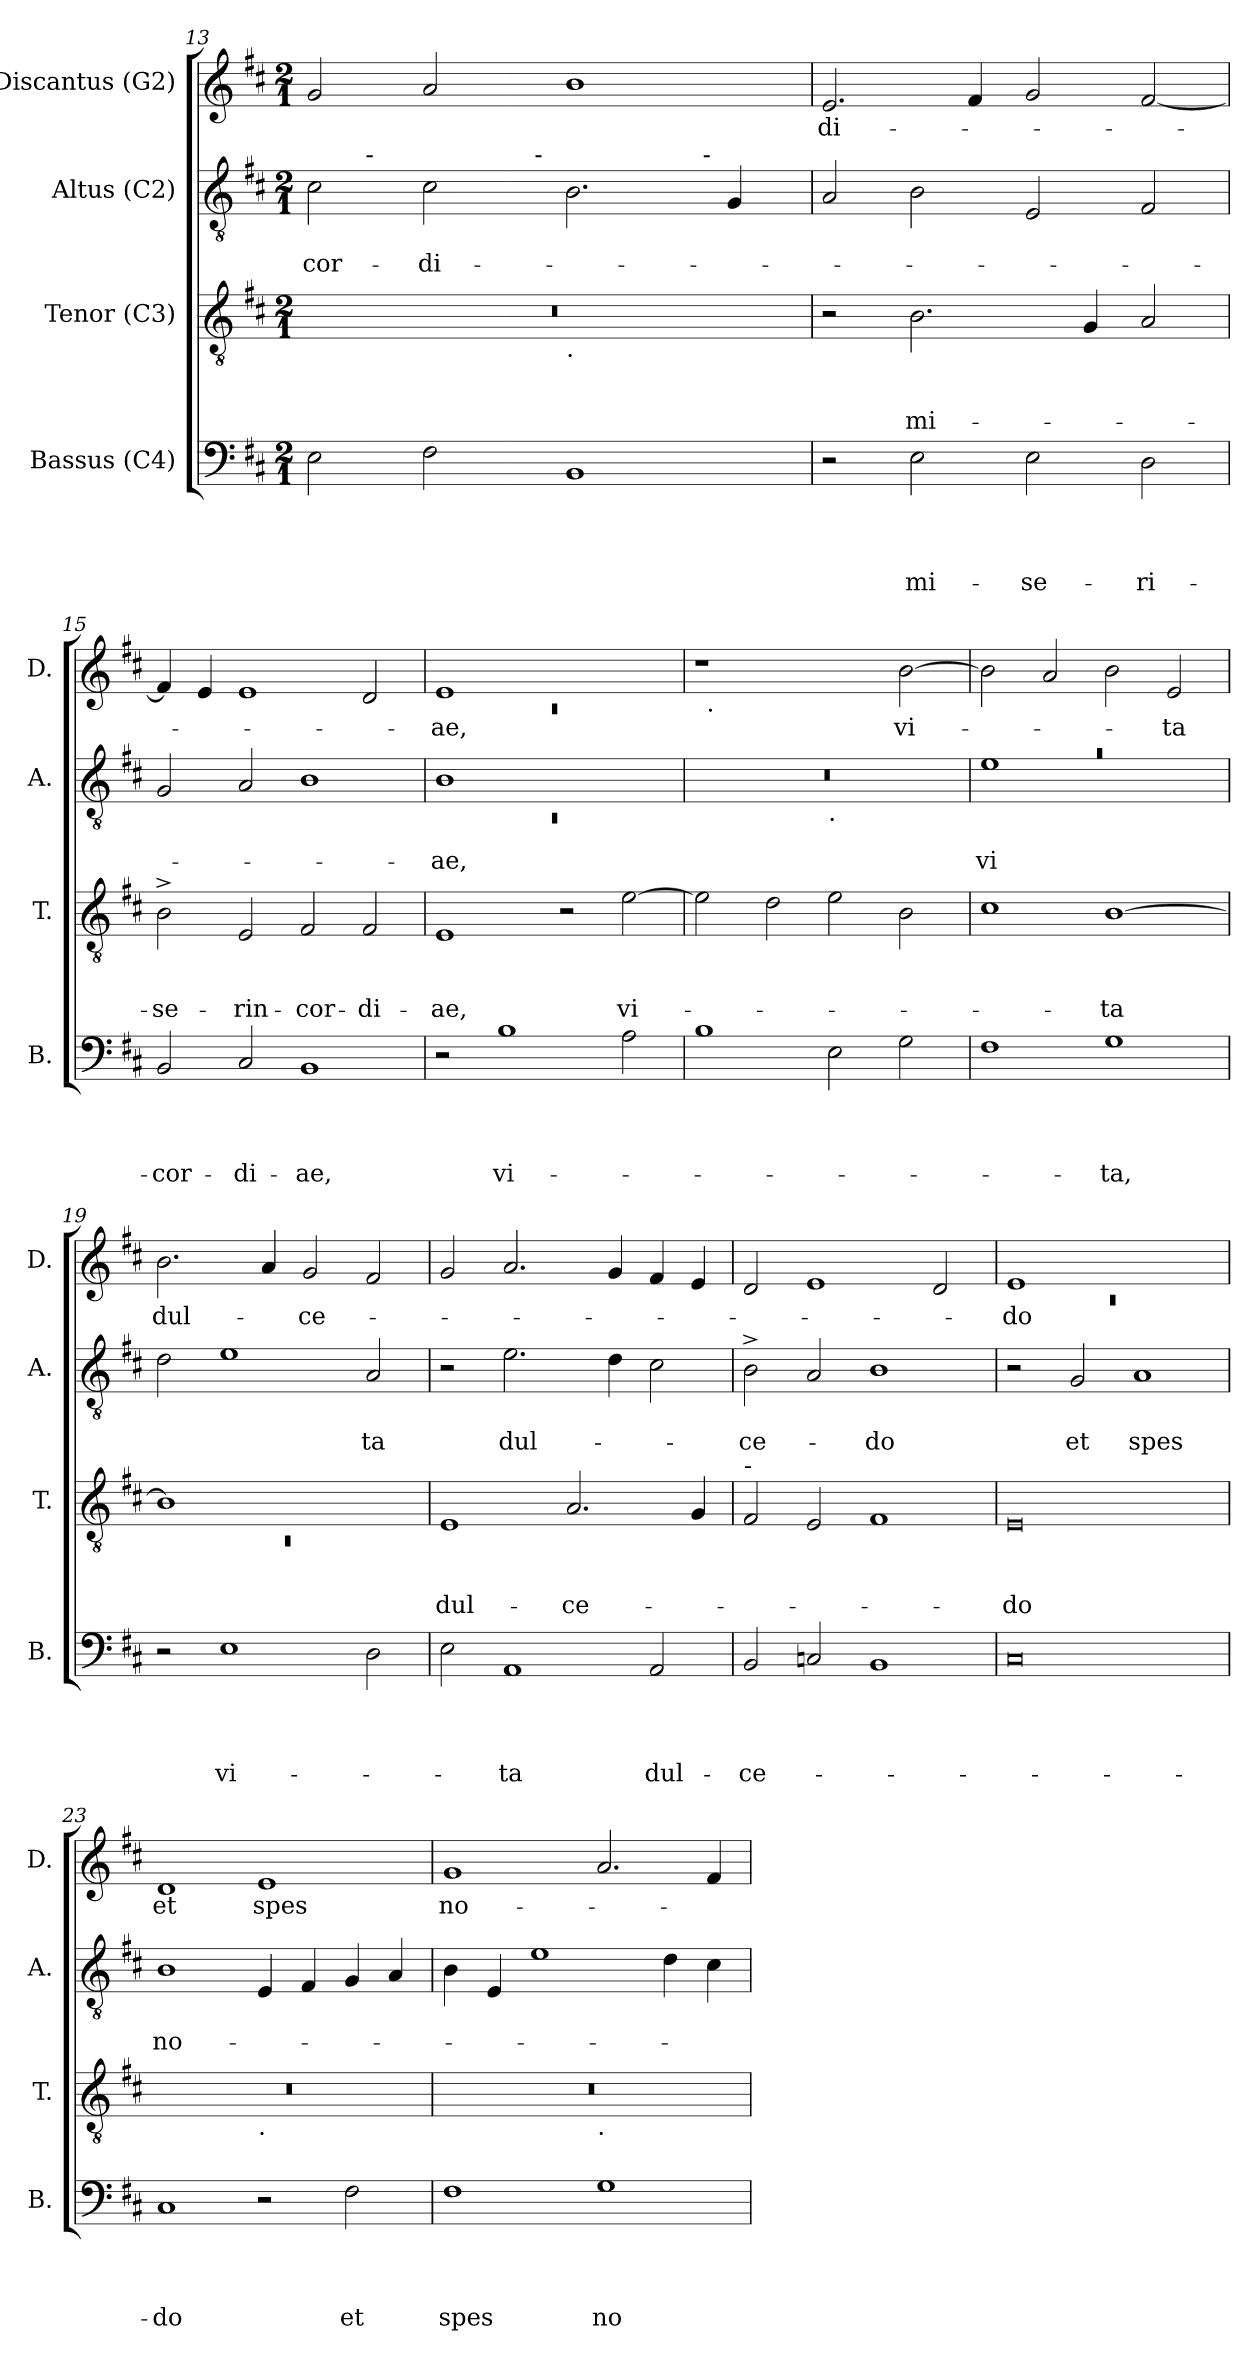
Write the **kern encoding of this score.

**kern	**text	**text	**text	**text	**kern	**text	**text	**text	**kern	**text	**text	**kern	**text
*part4	*part4	*part4	*part4	*part4	*part3	*part3	*part3	*part3	*part2	*part2	*part2	*part1	*part1
*staff4	*staff4	*staff4	*staff4	*staff4	*staff3	*staff3	*staff3	*staff3	*staff2	*staff2	*staff2	*staff1	*staff1
*I"Bassus (C4)	*	*	*	*	*I"Tenor (C3)	*	*	*	*I"Altus (C2)	*	*	*I"Discantus (G2)	*
*I'B.	*	*	*	*	*I'T.	*	*	*	*I'A.	*	*	*I'D.	*
!!LO:PB:g=z
*clefF4	*	*	*	*	*clefGv2	*	*	*	*clefGv2	*	*	*clefG2	*
*k[f#c#]	*	*	*	*	*k[f#c#]	*	*	*	*k[f#c#]	*	*	*k[f#c#]	*
*D:	*	*	*	*	*D:	*	*	*	*D:	*	*	*D:	*
*M2/1	*	*	*	*	*M2/1	*	*	*	*M2/1	*	*	*M2/1	*
=13	=13	=13	=13	=13	=13	=13	=13	=13	=13	=13	=13	=13	=13
!	!	!	!	!	!	!	!	!	!	!	!LO:LY:b	!	!
*	*	*	*	*	*^	*	*	*	*^	*	*	*	*
*	*	*	*	*	*	*	*	*	*	*	*^	*	*	*	*
*	*	*	*	*	*	*	*	*	*	*	*	*^	*	*	*	*
2E\	.	.	.	.	0r	1ryy	.	.	.	2c#\	4ryy	2ryy	1ryy	.	-cor-	2g/	.
!	!	!	!	!	!	!	!	!	!	!	!LO:TX:a:t=-	!	!	!	!	!	!
.	.	.	.	.	.	.	.	.	.	.	1..ryy	.	.	.	.	.	.
!	!	!	!	!	!	!	!	!	!	!	!	!	!	!	!LO:LY:b	!	!
2F#\	.	.	.	.	.	.	.	.	.	2c#\	.	4ryy	.	.	-di-	2a/	.
.	.	.	.	.	.	.	.	.	.	.	.	8ryy	.	.	.	.	.
.	.	.	.	.	.	.	.	.	.	.	.	32ryy	.	.	.	.	.
!	!	!	!	!	!	!	!	!	!	!	!	!LO:TX:a:t=-	!	!	!	!	!
.	.	.	.	.	.	.	.	.	.	.	.	1ryy	.	.	.	.	.
!	!	!	!	!	!	!LO:TX:b:t=.	!	!	!	!	!	!	!	!	!	!	!
1BB	.	.	.	.	.	1ryy	.	.	.	2.B\	.	.	2ryy	.	.	1b	.
.	.	.	.	.	.	.	.	.	.	.	.	.	8.ryy	.	.	.	.
!	!	!	!	!	!	!	!	!	!	!	!	!	!LO:TX:a:t=-	!	!	!	!
.	.	.	.	.	.	.	.	.	.	.	.	.	4ryy	.	.	.	.
.	.	.	.	.	.	.	.	.	.	4G/	.	.	.	.	.	.	.
.	.	.	.	.	.	.	.	.	.	.	.	16.ryy	.	.	.	.	.
.	.	.	.	.	.	.	.	.	.	.	.	.	16ryy	.	.	.	.
=14	=14	=14	=14	=14	=14	=14	=14	=14	=14	=14	=14	=14	=14	=14	=14	=14	=14
!	!	!	!	!	!	!	!	!	!	!	!	!	!	!	!	!	!LO:LY:b
*	*	*	*	*	*v	*v	*	*	*	*	*	*	*	*	*	*	*
*	*	*	*	*	*	*	*	*	*v	*v	*v	*v	*	*	*	*
2r	.	.	.	.	2r	.	.	.	2A/	.	.	2.e/	-di-
!	!	!	!	!LO:LY:b	!	!	!	!LO:LY:b	!	!	!	!	!
2E\	.	.	.	mi-	2.B\	.	.	mi-	2B\	.	.	.	.
.	.	.	.	.	.	.	.	.	.	.	.	4f#/	.
!	!	!	!	!LO:LY:b	!	!	!	!	!	!	!	!	!
2E\	.	.	.	-se-	.	.	.	.	2E/	.	.	2g/	.
.	.	.	.	.	4G/	.	.	.	.	.	.	.	.
!	!	!	!	!LO:LY:b	!	!	!	!	!	!	!	!	!
2D\	.	.	.	-ri-	2A/	.	.	.	2F#/	.	.	[<2f#/	.
=15	=15	=15	=15	=15	=15	=15	=15	=15	=15	=15	=15	=15	=15
!	!	!	!	!LO:LY:b	!	!	!	!LO:LY:b	!	!	!	!	!
2BB/	.	.	.	-cor-	2B^>\	.	.	-se-	2G/	.	.	4f#/]	.
.	.	.	.	.	.	.	.	.	.	.	.	4e/	.
!	!	!	!	!LO:LY:b	!	!	!	!LO:LY:b	!	!	!	!	!
2C#/	.	.	.	-di-	2E/	.	.	-rin-	2A/	.	.	1e	.
!	!	!	!	!LO:LY:b	!	!	!	!LO:LY:b	!	!	!	!	!
1BB	.	.	.	-ae,	2F#/	.	.	-cor-	1B	.	.	.	.
!	!	!	!	!	!	!	!	!LO:LY:b	!	!	!	!	!
.	.	.	.	.	2F#/	.	.	-di-	.	.	.	2d/	.
=16	=16	=16	=16	=16	=16	=16	=16	=16	=16	=16	=16	=16	=16
*	*	*	*	*	*	*	*	*	*^	*	*	*^	*
!	!	!	!	!	!	!	!	!LO:LY:b	!	!LO:N:vis=1	!	!LO:LY:b	!	!LO:N:vis=1	!LO:LY:b
2r	.	.	.	.	1E	.	.	-ae,	1B	0rC	.	-ae,	1e	0rc	-ae,
!	!	!	!	!LO:LY:b	!	!	!	!	!	!	!	!	!	!	!
1B	.	.	.	vi-	.	.	.	.	.	.	.	.	.	.	.
.	.	.	.	.	2r	.	.	.	1ryy	.	.	.	1ryy	.	.
!	!	!	!	!	!	!	!	!LO:LY:b	!	!	!	!	!	!	!
2A\	.	.	.	.	[<2e\	.	.	vi-	.	.	.	.	.	.	.
!!LO:LB:g=z	!!
=17	=17	=17	=17	=17	=17	=17	=17	=17	=17	=17	=17	=17	=17	=17	=17
1B	.	.	.	.	2e\]	.	.	.	0r	1ryy	.	.	1r	32ryy	.
!	!	!	!	!	!	!	!	!	!	!	!	!	!	!LO:TX:b:t=.	!
.	.	.	.	.	.	.	.	.	.	.	.	.	.	1ryy	.
.	.	.	.	.	2d\	.	.	.	.	.	.	.	.	.	.
!	!	!	!	!	!	!	!	!	!	!LO:TX:b:t=.	!	!	!	!	!
2E\	.	.	.	.	2e\	.	.	.	.	1ryy	.	.	2ryy	.	.
.	.	.	.	.	.	.	.	.	.	.	.	.	.	2ryy	.
!	!	!	!	!	!	!	!	!	!	!	!	!	!	!	!LO:LY:b
2G\	.	.	.	.	2B\	.	.	.	.	.	.	.	[>2b\	.	vi-
.	.	.	.	.	.	.	.	.	.	.	.	.	.	4...ryy	.
=18	=18	=18	=18	=18	=18	=18	=18	=18	=18	=18	=18	=18	=18	=18	=18
!	!	!	!	!	!	!	!	!	!LO:N:vis=1	!	!	!LO:LY:b	!	!	!
*	*	*	*	*	*	*	*	*	*	*	*	*	*v	*v	*
1F#	.	.	.	.	1c#	.	.	.	0ra	1e	.	vi-	2b\]	.
.	.	.	.	.	.	.	.	.	.	.	.	.	2a/	.
!	!	!	!	!LO:LY:b	!	!	!	!LO:LY:b	!	!	!	!	!	!
1G	.	.	.	-ta,	[>1B	.	.	-ta	.	1ryy	.	.	2b\	.
!	!	!	!	!	!	!	!	!	!	!	!	!	!	!LO:LY:b
.	.	.	.	.	.	.	.	.	.	.	.	.	2e/	-ta
*	*	*	*	*	*	*	*	*	*v	*v	*	*	*	*
=19	=19	=19	=19	=19	=19	=19	=19	=19	=19	=19	=19	=19	=19
*	*	*	*	*	*^	*	*	*	*	*	*	*	*
!	!	!	!	!	!	!LO:N:vis=1	!	!	!	!	!	!	!	!LO:LY:b
2r	.	.	.	.	1B]	0rC	.	.	.	2d\	.	.	2.b\	dul-
!	!	!	!	!LO:LY:b	!	!	!	!	!	!	!	!	!	!
1E	.	.	.	vi-	.	.	.	.	.	1e	.	.	.	.
.	.	.	.	.	.	.	.	.	.	.	.	.	4a/	.
!	!	!	!	!	!	!	!	!	!	!	!	!	!	!LO:LY:b
.	.	.	.	.	1ryy	.	.	.	.	.	.	.	2g/	-ce-
!	!	!	!	!	!	!	!	!	!	!	!	!LO:LY:b	!	!
2D\	.	.	.	.	.	.	.	.	.	2A/	.	-ta	2f#/	.
*	*	*	*	*	*v	*v	*	*	*	*	*	*	*	*
=20	=20	=20	=20	=20	=20	=20	=20	=20	=20	=20	=20	=20	=20
!	!	!	!	!	!	!	!	!LO:LY:b	!	!	!	!	!
2E\	.	.	.	.	1E	.	.	dul-	2r	.	.	2g/	.
!	!	!	!	!LO:LY:b	!	!	!	!	!	!	!LO:LY:b	!	!
1AA	.	.	.	-ta	.	.	.	.	2.e\	.	dul-	2.a/	.
!	!	!	!	!	!	!	!	!LO:LY:b	!	!	!	!	!
.	.	.	.	.	2.A/	.	.	-ce-	.	.	.	.	.
.	.	.	.	.	.	.	.	.	4d\	.	.	4g/	.
!	!	!	!	!LO:LY:b	!	!	!	!	!	!	!	!	!
2AA/	.	.	.	dul-	.	.	.	.	2c#\	.	.	4f#/	.
.	.	.	.	.	4G/	.	.	.	.	.	.	4e/	.
!!LO:LB:g=z
=21	=21	=21	=21	=21	=21	=21	=21	=21	=21	=21	=21	=21	=21
!	!	!	!	!	!LO:TX:a:t=-	!	!	!	!	!	!	!	!
!	!	!	!	!LO:LY:b	!	!	!	!	!	!	!LO:LY:b	!	!
2BB/	.	.	.	-ce-	2F#/	.	.	.	2B^>\	.	-ce-	2d/	.
2C/	.	.	.	.	2E/	.	.	.	2A/	.	.	1e	.
!	!	!	!	!	!	!	!	!	!	!	!LO:LY:b	!	!
1BB	.	.	.	.	1F#	.	.	.	1B	.	-do	.	.
.	.	.	.	.	.	.	.	.	.	.	.	2d/	.
=22	=22	=22	=22	=22	=22	=22	=22	=22	=22	=22	=22	=22	=22
*	*	*	*	*	*	*	*	*	*	*	*	*^	*
!	!	!	!	!	!	!	!	!LO:LY:b:rj	!	!	!	!	!LO:N:vis=1	!LO:LY:b
0C#	.	.	.	.	0E	.	.	-do	2r	.	.	1e	0rc	-do
!	!	!	!	!	!	!	!	!	!	!	!LO:LY:b	!	!	!
.	.	.	.	.	.	.	.	.	2G/	.	et	.	.	.
!	!	!	!	!	!	!	!	!	!	!	!LO:LY:b	!	!	!
.	.	.	.	.	.	.	.	.	1A	.	spes	1ryy	.	.
*	*	*	*	*	*	*	*	*	*	*	*	*v	*v	*
=23	=23	=23	=23	=23	=23	=23	=23	=23	=23	=23	=23	=23	=23
!	!	!	!	!LO:LY:b	!	!	!	!	!	!	!LO:LY:b	!	!LO:LY:b
*	*	*	*	*	*^	*	*	*	*	*	*	*	*
1C#	.	.	.	-do	0r	1ryy	.	.	.	1B	.	no-	1d	et
!	!	!	!	!	!	!LO:TX:b:t=.	!	!	!	!	!	!	!	!
!	!	!	!	!	!	!	!	!	!	!	!	!	!	!LO:LY:b
2r	.	.	.	.	.	1ryy	.	.	.	4E/	.	.	1e	spes
.	.	.	.	.	.	.	.	.	.	4F#/	.	.	.	.
!	!	!	!	!LO:LY:b	!	!	!	!	!	!	!	!	!	!
2F#\	.	.	.	et	.	.	.	.	.	4G/	.	.	.	.
.	.	.	.	.	.	.	.	.	.	4A/	.	.	.	.
=24	=24	=24	=24	=24	=24	=24	=24	=24	=24	=24	=24	=24	=24	=24
!	!	!	!	!LO:LY:b	!	!	!	!	!	!	!	!	!	!LO:LY:b
1F#	.	.	.	spes	0r	1ryy	.	.	.	4B\	.	.	1g	no-
.	.	.	.	.	.	.	.	.	.	4E/	.	.	.	.
.	.	.	.	.	.	.	.	.	.	1e	.	.	.	.
!	!	!	!	!	!	!LO:TX:b:t=.	!	!	!	!	!	!	!	!
!	!	!	!	!LO:LY:b	!	!	!	!	!	!	!	!	!	!
1G	.	.	.	no-	.	1ryy	.	.	.	.	.	.	2.a/	.
.	.	.	.	.	.	.	.	.	.	4d\	.	.	.	.
.	.	.	.	.	.	.	.	.	.	4c#\	.	.	4f#/	.
*	*	*	*	*	*v	*v	*	*	*	*	*	*	*	*
=	=	=	=	=	=	=	=	=	=	=	=	=	=
*-	*-	*-	*-	*-	*-	*-	*-	*-	*-	*-	*-	*-	*-
